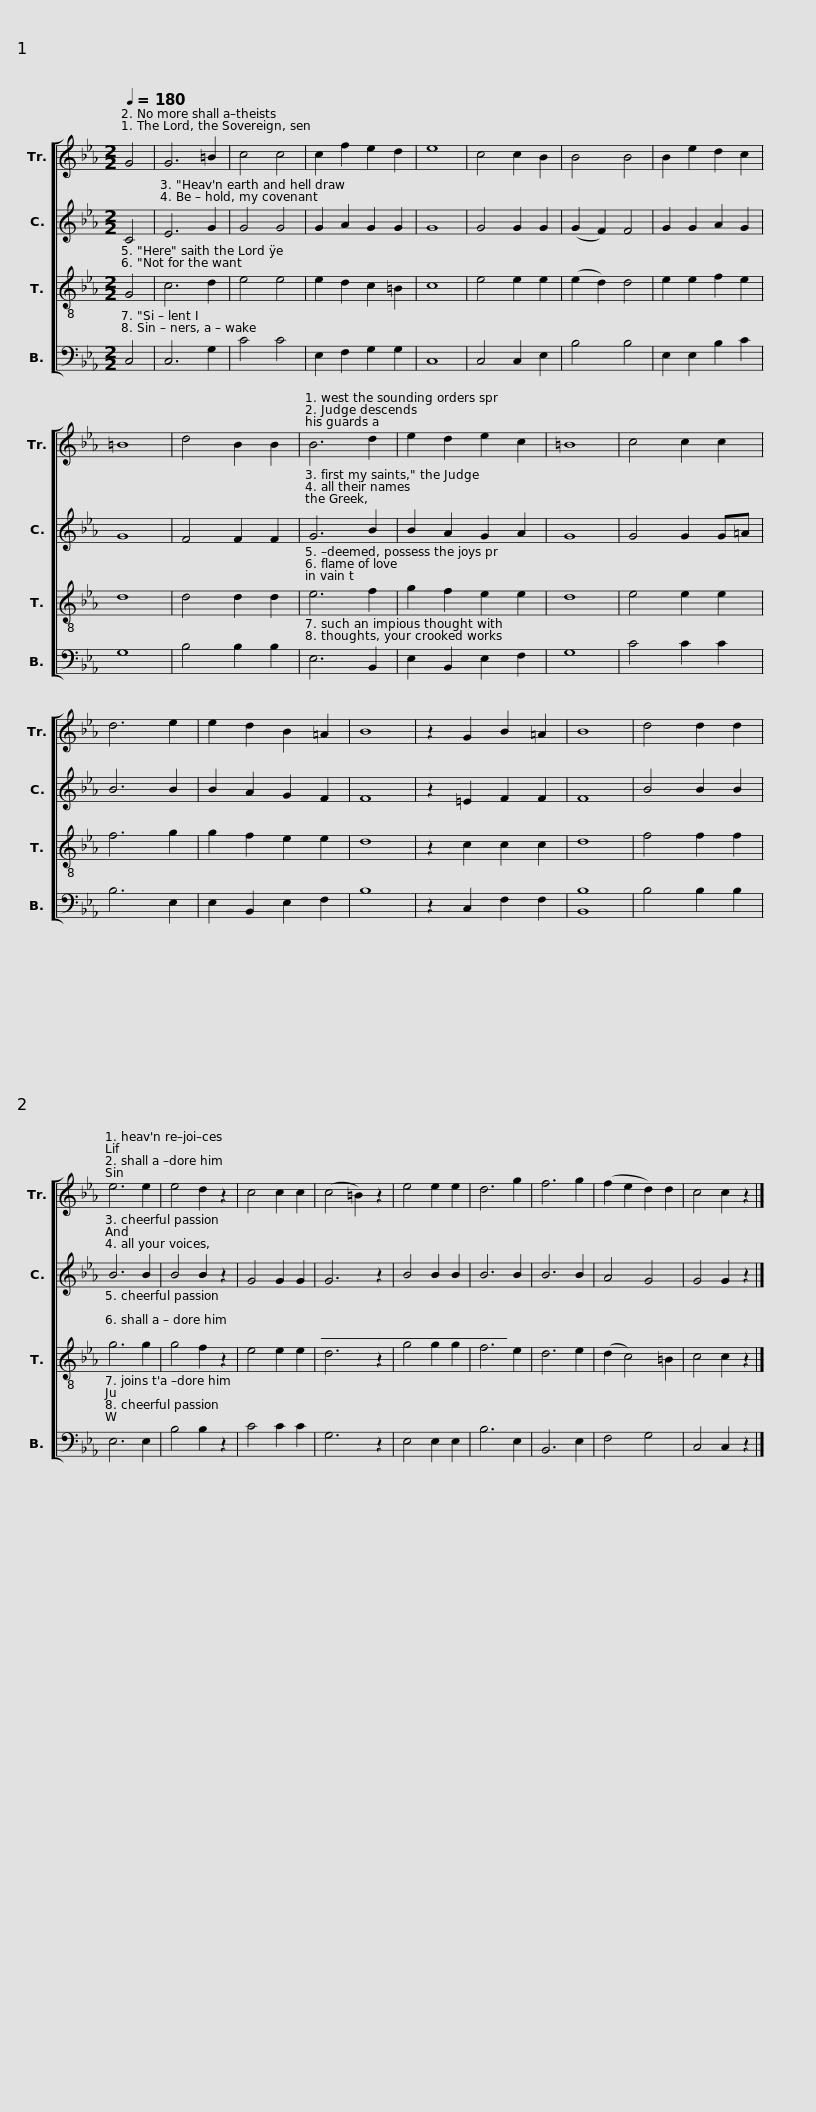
X:1
%%score [ 1 2 3 4 ]
L:1/8
Q:1/4=180
M:2/2
I:linebreak $
K:Eb
V:1 treble
V:2 treble
V:3 treble-8
V:4 bass
V:1
 G4 | G6 =B2 | c4 c4 | c2 f2 e2 d2 | e8 | %5
 c4 c2 B2 | B4 B4 | B2 e2 d2 c2 | =B8 | d4 B2 B2 |$ %10
 B6 d2 | e2 d2 e2 c2 | =B8 | c4 c2 c2 | d6 e2 | %15
 e2 d2 B2 =A2 | B8 | z2 G2 B2 =A2 | B8 | d4 d2 d2 |$ %20
 e6 e2 | e4 d2 z2 | c4 c2 c2 | (c4 =B2) z2 | e4 e2 e2 | %25
 d6 g2 | f6 g2 | (f2 e2 d2) d2 | c4 c2 z2 |] %29
V:2
 C4 | E6 G2 | G4 G4 | G2 A2 G2 G2 | G8 | %5
 G4 G2 G2 | (G2 F2) F4 | G2 G2 A2 G2 | G8 | F4 F2 F2 |$ %10
 G6 B2 | B2 A2 G2 A2 | G8 | G4 G2 G=A | B6 B2 | %15
 B2 A2 G2 F2 | F8 | z2 =E2 F2 F2 | F8 | B4 B2 B2 |$ %20
 B6 B2 | B4 B2 z2 | G4 G2 G2 | G6 z2 | B4 B2 B2 | %25
 B6 B2 | B6 B2 | A4 G4 | G4 G2 z2 |] %29
V:3
 G4 | c6 d2 | e4 e4 | e2 d2 c2 =B2 | c8 | %5
 e4 e2 e2 | (e2 d2) d4 | e2 e2 f2 e2 | d8 | d4 d2 d2 |$ %10
 e6 f2 | g2 f2 e2 e2 | d8 | e4 e2 e2 | f6 g2 | %15
 g2 f2 e2 e2 | d8 | z2 c2 c2 c2 | d8 | f4 f2 f2 |$ %20
 g6 g2 | g4 f2 z2 | e4 e2 e2 | d6 z2 | g4 g2 g2 | %25
 f6 e2 | d6 e2 | (d2 c4) =B2 | c4 c2 z2 |] %29
V:4
 C,4 | C,6 G,2 | C4 C4 | E,2 F,2 G,2 G,2 | C,8 | %5
 C,4 C,2 E,2 | B,4 B,4 | E,2 E,2 B,2 C2 | G,8 | B,4 B,2 B,2 |$ %10
 E,6 B,,2 | E,2 B,,2 E,2 F,2 | G,8 | C4 C2 C2 | B,6 E,2 | %15
 E,2 B,,2 E,2 F,2 | B,8 | z2 C,2 F,2 F,2 | [B,,B,]8 | B,4 B,2 B,2 |$ %20
 E,6 E,2 | B,4 B,2 z2 | C4 C2 C2 | G,6 z2 | E,4 E,2 E,2 | %25
 B,6 E,2 | B,,6 E,2 | F,4 G,4 | C,4 C,2 z2 |] %29
